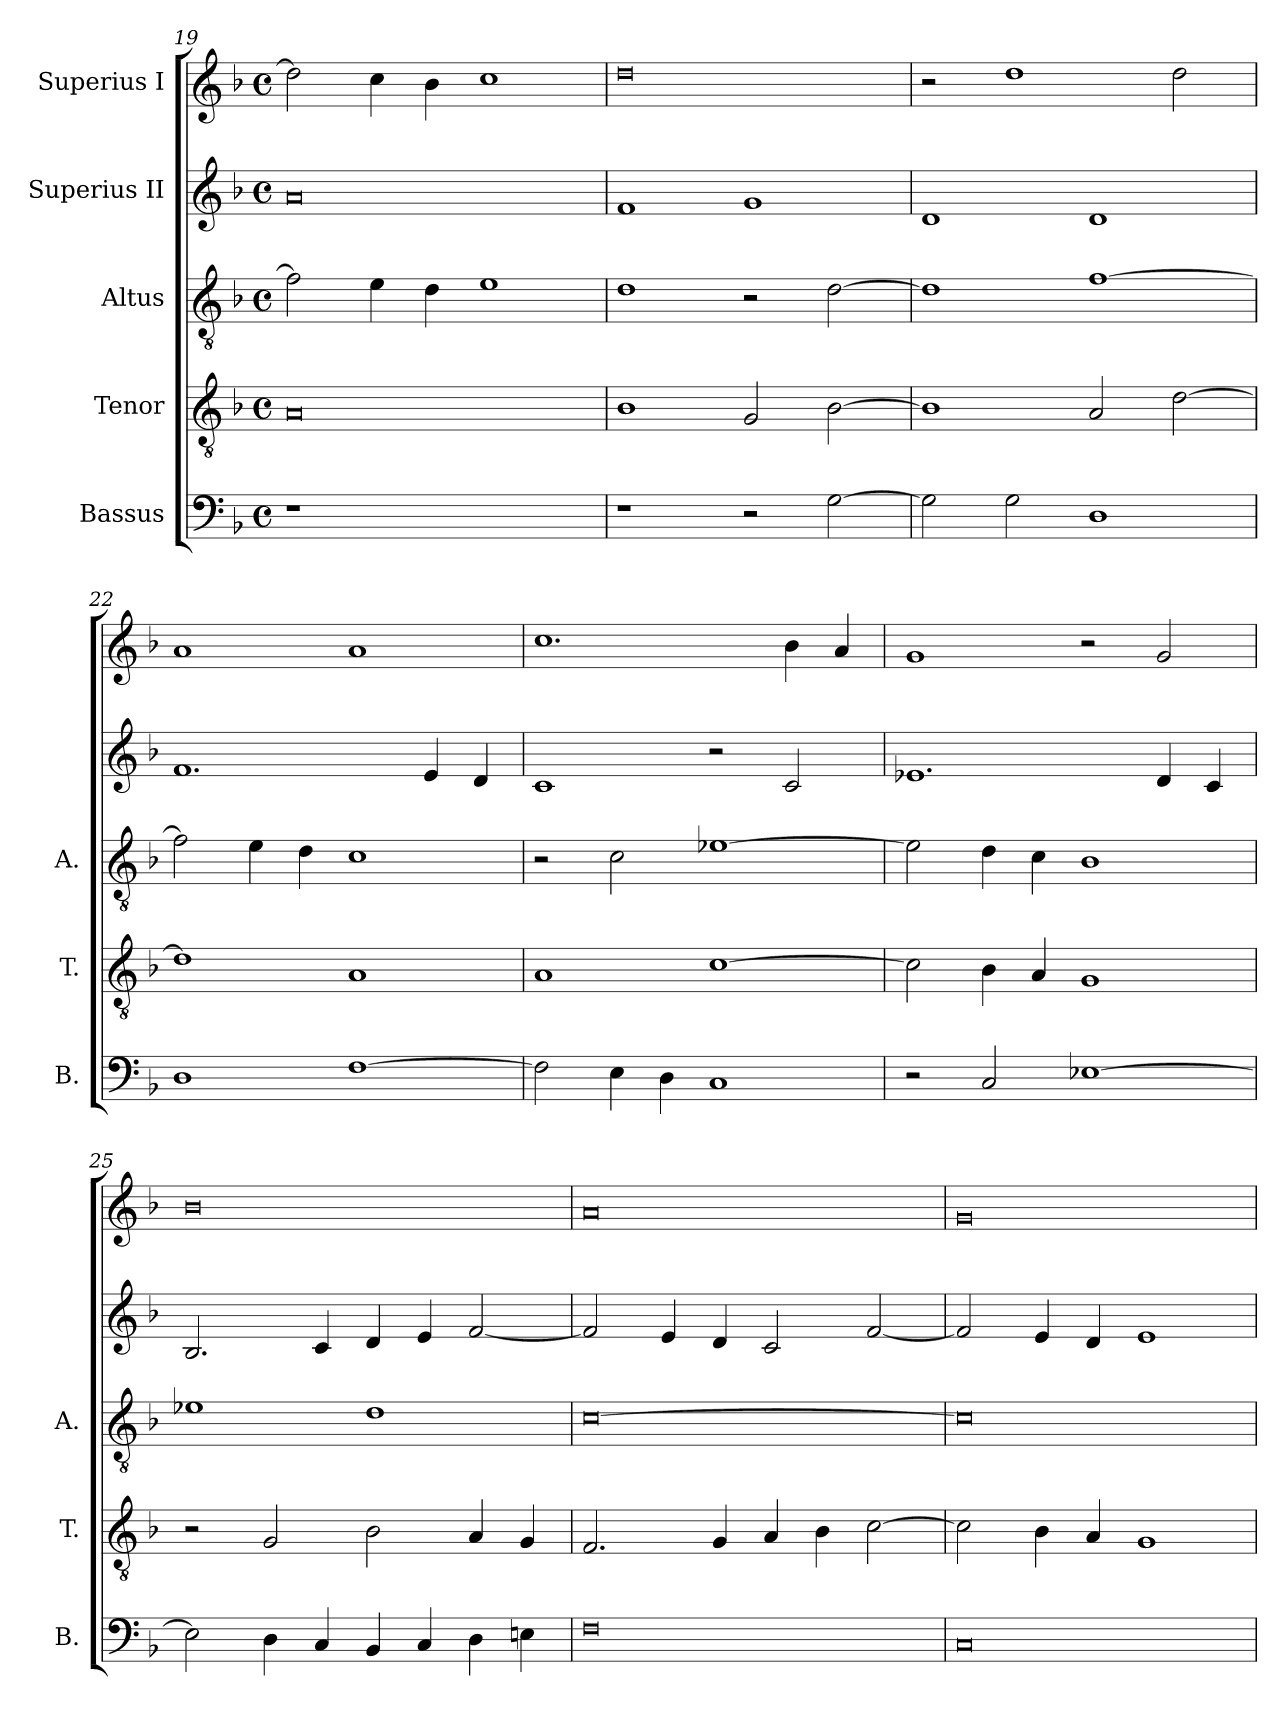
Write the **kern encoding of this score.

**kern	**kern	**kern	**kern	**kern
*part5	*part4	*part3	*part2	*part1
*staff5	*staff4	*staff3	*staff2	*staff1
*I"Bassus	*I"Tenor	*I"Altus	*I"Superius II	*I"Superius I
*I'B.	*I'T.	*I'A.	*	*
*clefF4	*clefGv2	*clefGv2	*clefG2	*clefG2
*	*ITrd7c12	*ITrd7c12	*	*
*k[b-]	*k[b-]	*k[b-]	*k[b-]	*k[b-]
*F:	*F:	*F:	*F:	*F:
*M4/4	*M4/4	*M4/4	*M4/4	*M4/4
*met(c)	*met(c)	*met(c)	*met(c)	*met(c)
=19	=19	=19	=19	=19
!LO:N:vis=1	!	!	!	!
1r	0AAi	2Fi\]	0ai	2ddi\]
.	.	4Ei\	.	4cci\
.	.	4Di\	.	4b-i\
1ryy	.	1Ei	.	1cci
=20	=20	=20	=20	=20
1r	1BB-i	1Di	1fi	0ddi
2r	2GGi/	2r	1gi	.
[>2Gi\	[>2BB-i\	[>2Di\	.	.
!!LO:PB:g=z
=21	=21	=21	=21	=21
2Gi\]	1BB-i]	1Di]	1di	2r
2Gi\	.	.	.	1ddi
1Di	2AAi/	[>1Fi	1di	.
.	[>2Di\	.	.	2ddi\
=22	=22	=22	=22	=22
1Di	1Di]	2Fi\]	1.fi	1ai
.	.	4Ei\	.	.
.	.	4Di\	.	.
[>1Fi	1AAi	1Ci	.	1ai
.	.	.	4ei/	.
.	.	.	4di/	.
=23	=23	=23	=23	=23
2Fi\]	1AAi	2r	1ci	1.cci
4Ei\	.	2Ci\	.	.
4Di\	.	.	.	.
1Ci	[>1Ci	[>1E-Xi	2r	.
.	.	.	2ci/	4b-i\
.	.	.	.	4ai/
=24	=24	=24	=24	=24
2r	2Ci\]	2E-i\]	1.e-Xi	1gi
2Ci/	4BB-i\	4Di\	.	.
.	4AAi/	4Ci\	.	.
[>1E-Xi	1GGi	1BB-i	.	2r
.	.	.	4di/	2gi/
.	.	.	4ci/	.
!!LO:LB:g=z
=25	=25	=25	=25	=25
2E-i\]	2r	1E-Xi	2.B-i/	0b-i
4Di\	2GGi/	.	.	.
4Ci/	.	.	4ci/	.
4BB-i/	2BB-i\	1Di	4di/	.
4Ci/	.	.	4ei/	.
4Di\	4AAi/	.	[<2fi/	.
4Ei\	4GGi/	.	.	.
=26	=26	=26	=26	=26
0Fi	2.FFi/	[>0Ci	2fi/]	0ai
.	.	.	4ei/	.
.	4GGi/	.	4di/	.
.	4AAi/	.	2ci/	.
.	4BB-i\	.	.	.
.	[>2Ci\	.	[<2fi/	.
=27	=27	=27	=27	=27
0Ci	2Ci\]	0Ci]	2fi/]	0gi
.	4BB-i\	.	4ei/	.
.	4AAi/	.	4di/	.
.	1GGi	.	1ei	.
=	=	=	=	=
*-	*-	*-	*-	*-
